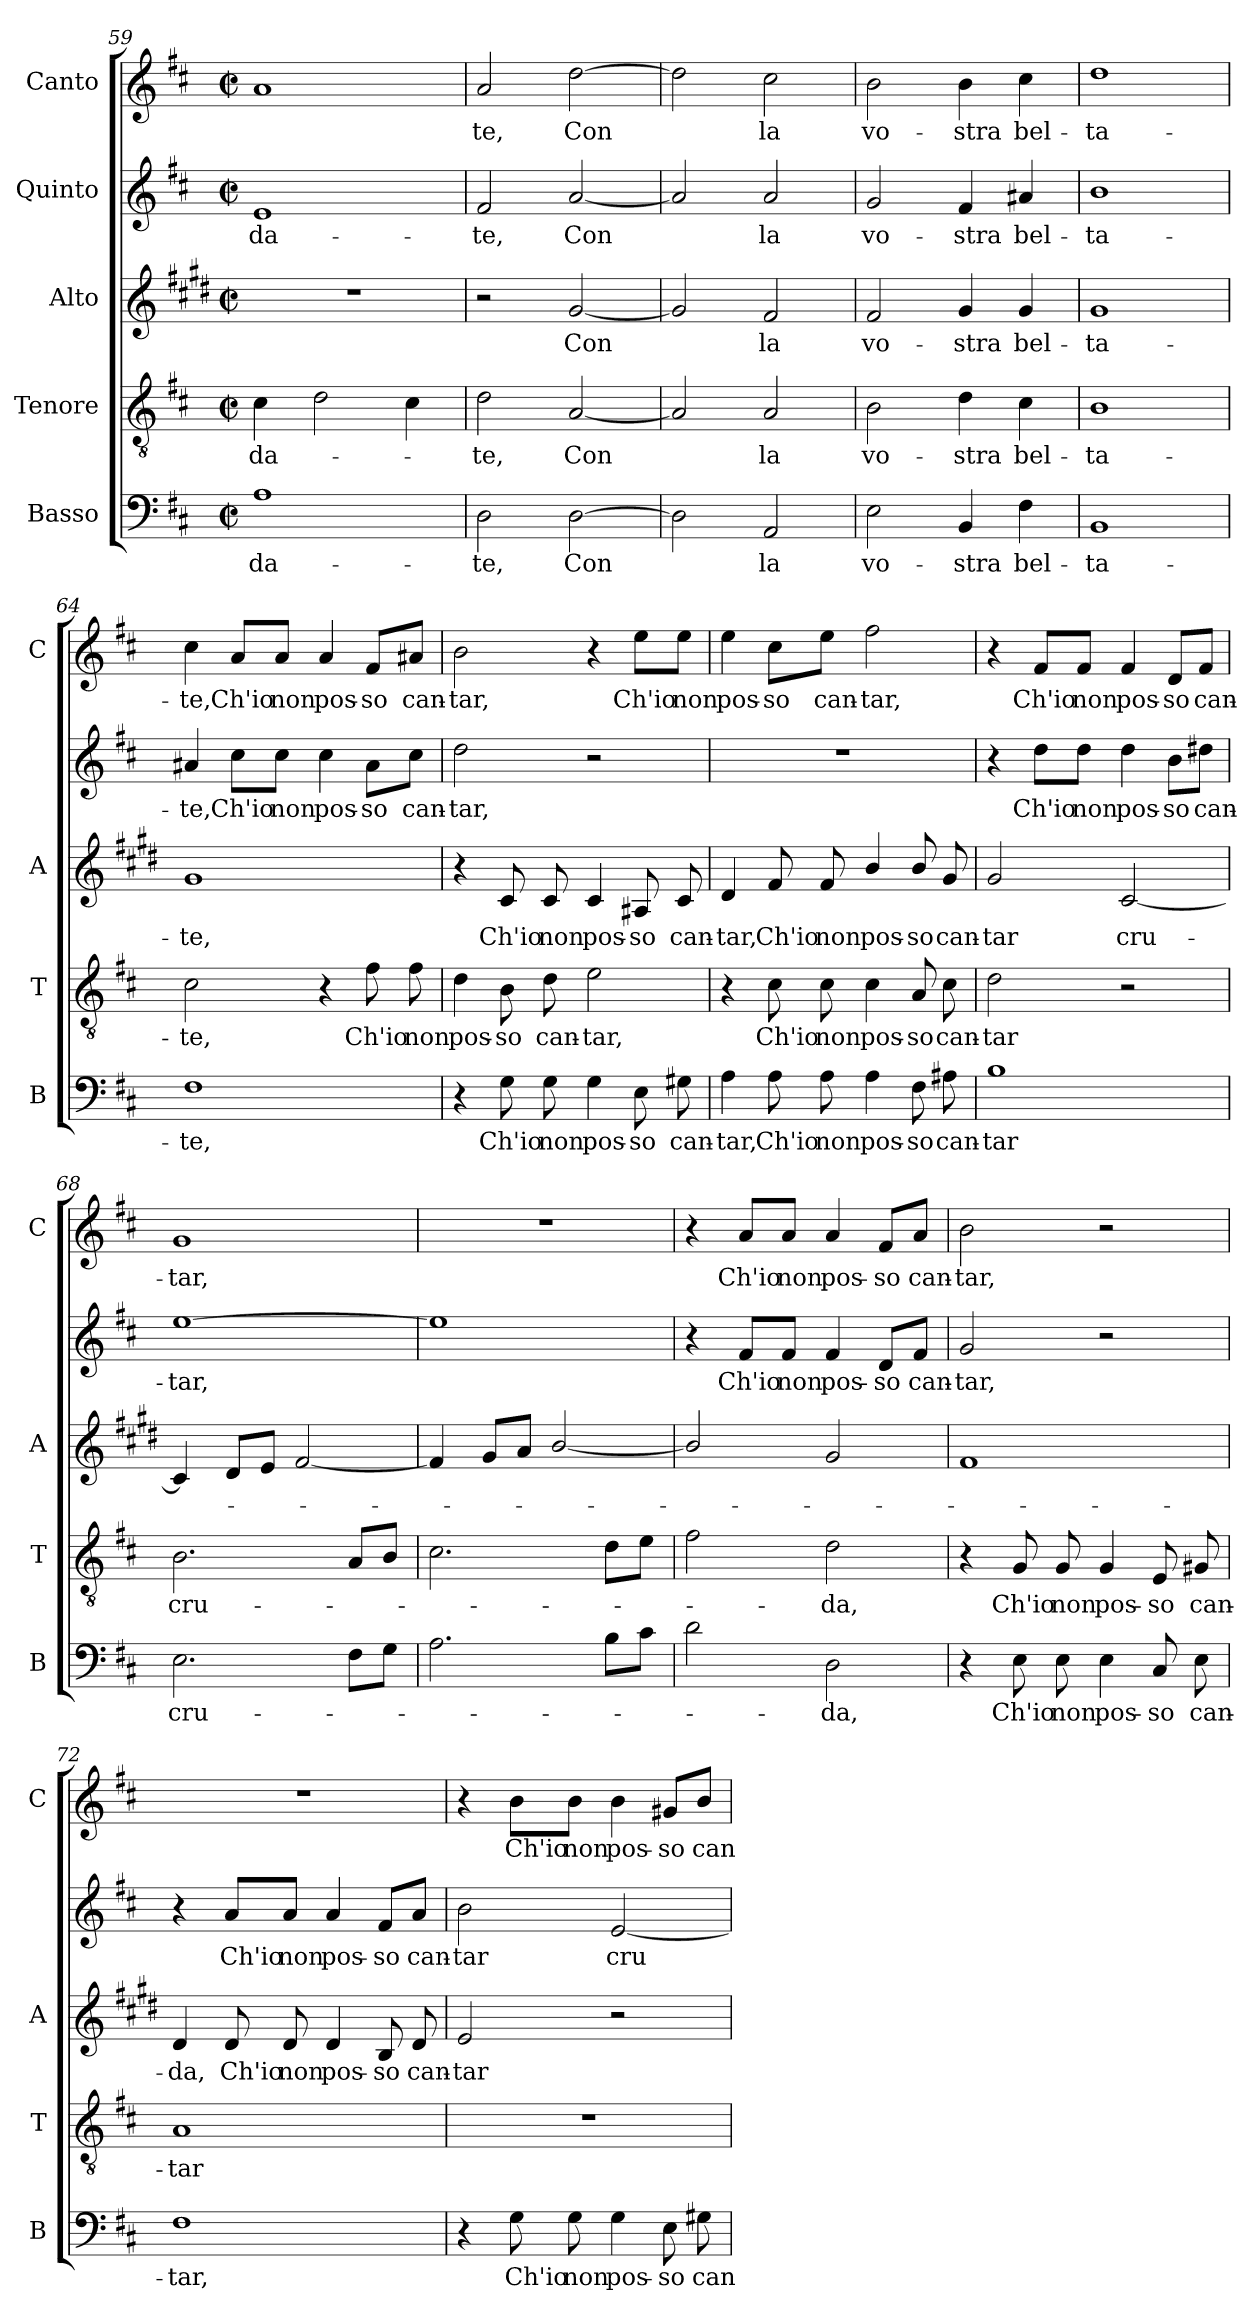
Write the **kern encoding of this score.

**kern	**text	**kern	**text	**kern	**text	**kern	**text	**kern	**text
*part5	*part5	*part4	*part4	*part3	*part3	*part2	*part2	*part1	*part1
*staff5	*staff5	*staff4	*staff4	*staff3	*staff3	*staff2	*staff2	*staff1	*staff1
*I"Basso	*	*I"Tenore	*	*I"Alto	*	*I"Quinto	*	*I"Canto	*
*I'B	*	*I'T	*	*I'A	*	*	*	*I'C	*
*clefF4	*	*clefGv2	*	*clefG2	*	*clefG2	*	*clefG2	*
*	*	*	*	*ITrd1c2	*	*	*	*	*
*k[f#c#]	*	*k[f#c#]	*	*k[f#c#]	*	*k[f#c#]	*	*k[f#c#]	*
*D:	*	*D:	*	*D:	*	*D:	*	*D:	*
*M2/2	*	*M2/2	*	*M2/2	*	*M2/2	*	*M2/2	*
*met(c|)	*	*met(c|)	*	*met(c|)	*	*met(c|)	*	*met(c|)	*
=59	=59	=59	=59	=59	=59	=59	=59	=59	=59
!	!LO:LY:b	!	!LO:LY:b	!	!	!	!LO:LY:b	!	!
1A	-da-	4c#\	-da-	1r	.	1e	-da-	1a	.
.	.	2d\	.	.	.	.	.	.	.
.	.	4c#\	.	.	.	.	.	.	.
=60	=60	=60	=60	=60	=60	=60	=60	=60	=60
!	!LO:LY:b	!	!LO:LY:b	!	!	!	!LO:LY:b	!	!LO:LY:b
2D\	-te,	2d\	-te,	2r	.	2f#/	-te,	2a/	-te,
!	!LO:LY:b	!	!LO:LY:b	!	!LO:LY:b	!	!LO:LY:b	!	!LO:LY:b
[2D\	Con	[2A/	Con	[2f#/	Con	[2a/	Con	[2dd\	Con
=61	=61	=61	=61	=61	=61	=61	=61	=61	=61
2D\]	.	2A/]	.	2f#/]	.	2a/]	.	2dd\]	.
!	!LO:LY:b	!	!LO:LY:b	!	!LO:LY:b	!	!LO:LY:b	!	!LO:LY:b
2AA/	la	2A/	la	2e/	la	2a/	la	2cc#\	la
=62	=62	=62	=62	=62	=62	=62	=62	=62	=62
!	!LO:LY:b	!	!LO:LY:b	!	!LO:LY:b	!	!LO:LY:b	!	!LO:LY:b
2E\	vo-	2B\	vo-	2e/	vo-	2g/	vo-	2b\	vo-
!	!LO:LY:b	!	!LO:LY:b	!	!LO:LY:b	!	!LO:LY:b	!	!LO:LY:b
4BB/	-stra	4d\	-stra	4f#/	-stra	4f#/	-stra	4b\	-stra
!	!LO:LY:b	!	!LO:LY:b	!	!LO:LY:b	!	!LO:LY:b	!	!LO:LY:b
4F#\	bel-	4c#\	bel-	4f#/	bel-	4a#X/	bel-	4cc#\	bel-
=63	=63	=63	=63	=63	=63	=63	=63	=63	=63
!	!LO:LY:b	!	!LO:LY:b	!	!LO:LY:b	!	!LO:LY:b	!	!LO:LY:b
1BB	-ta-	1B	-ta-	1f#	-ta-	1b	-ta-	1dd	-ta-
=64	=64	=64	=64	=64	=64	=64	=64	=64	=64
!	!LO:LY:b	!	!LO:LY:b	!	!LO:LY:b	!	!LO:LY:b	!	!LO:LY:b
1F#	-te,	2c#\	-te,	1f#	-te,	4a#X/	-te,	4cc#\	-te,
!	!	!	!	!	!	!	!LO:LY:b	!	!LO:LY:b
.	.	.	.	.	.	8cc#\L	Ch'io	8a/L	Ch'io
!	!	!	!	!	!	!	!LO:LY:b	!	!LO:LY:b
.	.	.	.	.	.	8cc#\J	non	8a/J	non
!	!	!	!	!	!	!	!LO:LY:b	!	!LO:LY:b
.	.	4r	.	.	.	4cc#\	pos-	4a/	pos-
!	!	!	!LO:LY:b	!	!	!	!LO:LY:b	!	!LO:LY:b
.	.	8f#\	Ch'io	.	.	8a#\L	-so	8f#/L	-so
!	!	!	!LO:LY:b	!	!	!	!LO:LY:b	!	!LO:LY:b
.	.	8f#\	non	.	.	8cc#\J	can-	8a#X/J	can-
!!LO:PB:g=z
=65	=65	=65	=65	=65	=65	=65	=65	=65	=65
!	!	!	!LO:LY:b	!	!	!	!LO:LY:b	!	!LO:LY:b
4r	.	4d\	pos-	4r	.	2dd\	-tar,	2b\	-tar,
!	!LO:LY:b	!	!LO:LY:b	!	!LO:LY:b	!	!	!	!
8G\	Ch'io	8B\	-so	8B/	Ch'io	.	.	.	.
!	!LO:LY:b	!	!LO:LY:b	!	!LO:LY:b	!	!	!	!
8G\	non	8d\	can-	8B/	non	.	.	.	.
!	!LO:LY:b	!	!LO:LY:b	!	!LO:LY:b	!	!	!	!
4G\	pos-	2e\	-tar,	4B/	pos-	2r	.	4r	.
!	!LO:LY:b	!	!	!	!LO:LY:b	!	!	!	!LO:LY:b
8E\	-so	.	.	8G#X/	-so	.	.	8ee\L	Ch'io
!	!LO:LY:b	!	!	!	!LO:LY:b	!	!	!	!LO:LY:b
8G#X\	can-	.	.	8B/	can-	.	.	8ee\J	non
=66	=66	=66	=66	=66	=66	=66	=66	=66	=66
!	!LO:LY:b	!	!	!	!LO:LY:b	!	!	!	!LO:LY:b
4A\	-tar,	4r	.	4c#/	-tar,	1r	.	4ee\	pos-
!	!LO:LY:b	!	!LO:LY:b	!	!LO:LY:b	!	!	!	!LO:LY:b
8A\	Ch'io	8c#\	Ch'io	8e/	Ch'io	.	.	8cc#\L	-so
!	!LO:LY:b	!	!LO:LY:b	!	!LO:LY:b	!	!	!	!LO:LY:b
8A\	non	8c#\	non	8e/	non	.	.	8ee\J	can-
!	!LO:LY:b	!	!LO:LY:b	!	!LO:LY:b	!	!	!	!LO:LY:b
4A\	pos-	4c#\	pos-	4a/	pos-	.	.	2ff#\	-tar,
!	!LO:LY:b	!	!LO:LY:b	!	!LO:LY:b	!	!	!	!
8F#\	-so	8A/	-so	8a/	-so	.	.	.	.
!	!LO:LY:b	!	!LO:LY:b	!	!LO:LY:b	!	!	!	!
8A#X\	can-	8c#\	can-	8f#/	can-	.	.	.	.
=67	=67	=67	=67	=67	=67	=67	=67	=67	=67
!	!LO:LY:b	!	!LO:LY:b	!	!LO:LY:b	!	!	!	!
1B	-tar	2d\	-tar	2f#/	-tar	4r	.	4r	.
!	!	!	!	!	!	!	!LO:LY:b	!	!LO:LY:b
.	.	.	.	.	.	8dd\L	Ch'io	8f#/L	Ch'io
!	!	!	!	!	!	!	!LO:LY:b	!	!LO:LY:b
.	.	.	.	.	.	8dd\J	non	8f#/J	non
!	!	!	!	!	!LO:LY:b	!	!LO:LY:b	!	!LO:LY:b
.	.	2r	.	[2B/	cru-	4dd\	pos-	4f#/	pos-
!	!	!	!	!	!	!	!LO:LY:b	!	!LO:LY:b
.	.	.	.	.	.	8b\L	-so	8d/L	-so
!	!	!	!	!	!	!	!LO:LY:b	!	!LO:LY:b
.	.	.	.	.	.	8dd#X\J	can-	8f#/J	can-
=68	=68	=68	=68	=68	=68	=68	=68	=68	=68
!	!LO:LY:b	!	!LO:LY:b	!	!	!	!LO:LY:b	!	!LO:LY:b
2.E\	cru-	2.B\	cru-	4B/]	.	[1ee	-tar,	1g	-tar,
.	.	.	.	8c#/L	.	.	.	.	.
.	.	.	.	8d/J	.	.	.	.	.
.	.	.	.	[2e/	.	.	.	.	.
8F#\L	.	8A/L	.	.	.	.	.	.	.
8G\J	.	8B/J	.	.	.	.	.	.	.
=69	=69	=69	=69	=69	=69	=69	=69	=69	=69
2.A\	.	2.c#\	.	4e/]	.	1ee]	.	1r	.
.	.	.	.	8f#/L	.	.	.	.	.
.	.	.	.	8g/J	.	.	.	.	.
.	.	.	.	[2a/	.	.	.	.	.
8B\L	.	8d\L	.	.	.	.	.	.	.
8c#\J	.	8e\J	.	.	.	.	.	.	.
!!LO:LB:g=z
=70	=70	=70	=70	=70	=70	=70	=70	=70	=70
2d\	.	2f#\	.	2a/]	.	4r	.	4r	.
!	!	!	!	!	!	!	!LO:LY:b	!	!LO:LY:b
.	.	.	.	.	.	8f#/L	Ch'io	8a/L	Ch'io
!	!	!	!	!	!	!	!LO:LY:b	!	!LO:LY:b
.	.	.	.	.	.	8f#/J	non	8a/J	non
!	!LO:LY:b	!	!LO:LY:b	!	!	!	!LO:LY:b	!	!LO:LY:b
2D\	-da,	2d\	-da,	2f#/	.	4f#/	pos-	4a/	pos-
!	!	!	!	!	!	!	!LO:LY:b	!	!LO:LY:b
.	.	.	.	.	.	8d/L	-so	8f#/L	-so
!	!	!	!	!	!	!	!LO:LY:b	!	!LO:LY:b
.	.	.	.	.	.	8f#/J	can-	8a/J	can-
=71	=71	=71	=71	=71	=71	=71	=71	=71	=71
!	!	!	!	!	!	!	!LO:LY:b	!	!LO:LY:b
4r	.	4r	.	1e	.	2g/	-tar,	2b\	-tar,
!	!LO:LY:b	!	!LO:LY:b	!	!	!	!	!	!
8E\	Ch'io	8G/	Ch'io	.	.	.	.	.	.
!	!LO:LY:b	!	!LO:LY:b	!	!	!	!	!	!
8E\	non	8G/	non	.	.	.	.	.	.
!	!LO:LY:b	!	!LO:LY:b	!	!	!	!	!	!
4E\	pos-	4G/	pos-	.	.	2r	.	2r	.
!	!LO:LY:b	!	!LO:LY:b	!	!	!	!	!	!
8C#/	-so	8E/	-so	.	.	.	.	.	.
!	!LO:LY:b	!	!LO:LY:b	!	!	!	!	!	!
8E\	can-	8G#X/	can-	.	.	.	.	.	.
=72	=72	=72	=72	=72	=72	=72	=72	=72	=72
!	!LO:LY:b	!	!LO:LY:b	!	!LO:LY:b	!	!	!	!
1F#	-tar,	1A	-tar	4c#/	-da,	4r	.	1r	.
!	!	!	!	!	!LO:LY:b	!	!LO:LY:b	!	!
.	.	.	.	8c#/	Ch'io	8a/L	Ch'io	.	.
!	!	!	!	!	!LO:LY:b	!	!LO:LY:b	!	!
.	.	.	.	8c#/	non	8a/J	non	.	.
!	!	!	!	!	!LO:LY:b	!	!LO:LY:b	!	!
.	.	.	.	4c#/	pos-	4a/	pos-	.	.
!	!	!	!	!	!LO:LY:b	!	!LO:LY:b	!	!
.	.	.	.	8A/	-so	8f#/L	-so	.	.
!	!	!	!	!	!LO:LY:b	!	!LO:LY:b	!	!
.	.	.	.	8c#/	can-	8a/J	can-	.	.
=73	=73	=73	=73	=73	=73	=73	=73	=73	=73
!	!	!	!	!	!LO:LY:b	!	!LO:LY:b	!	!
4r	.	1r	.	2d/	-tar	2b\	-tar	4r	.
!	!LO:LY:b	!	!	!	!	!	!	!	!LO:LY:b
8G\	Ch'io	.	.	.	.	.	.	8b\L	Ch'io
!	!LO:LY:b	!	!	!	!	!	!	!	!LO:LY:b
8G\	non	.	.	.	.	.	.	8b\J	non
!	!LO:LY:b	!	!	!	!	!	!LO:LY:b	!	!LO:LY:b
4G\	pos-	.	.	2r	.	[2e/	cru-	4b\	pos-
!	!LO:LY:b	!	!	!	!	!	!	!	!LO:LY:b
8E\	-so	.	.	.	.	.	.	8g#X/L	-so
!	!LO:LY:b	!	!	!	!	!	!	!	!LO:LY:b
8G#X\	can-	.	.	.	.	.	.	8b/J	can-
=	=	=	=	=	=	=	=	=	=
*-	*-	*-	*-	*-	*-	*-	*-	*-	*-
